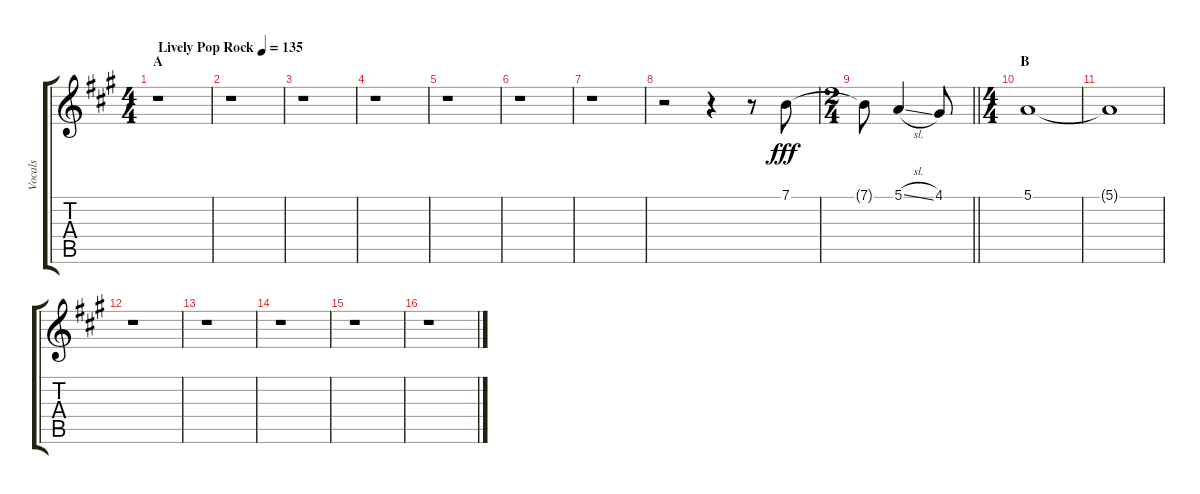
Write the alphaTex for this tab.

\track ("Vocals" "Vocals") {instrument voiceoohs}
\staff {score tabs}
\tuning (E4 B3 G3 D3 A2 E2) {hide}
\ts (4 4)
\section ("" "A")
\tempo (135 "Lively Pop Rock")
\clef g2
\ks a
r.1{dy fff instrument voiceoohs} |
r.1 |
r.1 |
r.1 |
r.1 |
r.1 |
r.1 |
r.2 r.4 r.8 7.1.8 |
\ts (2 4)
\barLineRight lightlight
7.1{t}.8 5.1{sl}.4 4.1.8 |
\ts (4 4)
\section ("" "B")
5.1.1 |
5.1{t}.1 |
r.1 |
r.1 |
r.1 |
r.1 |
r.1
